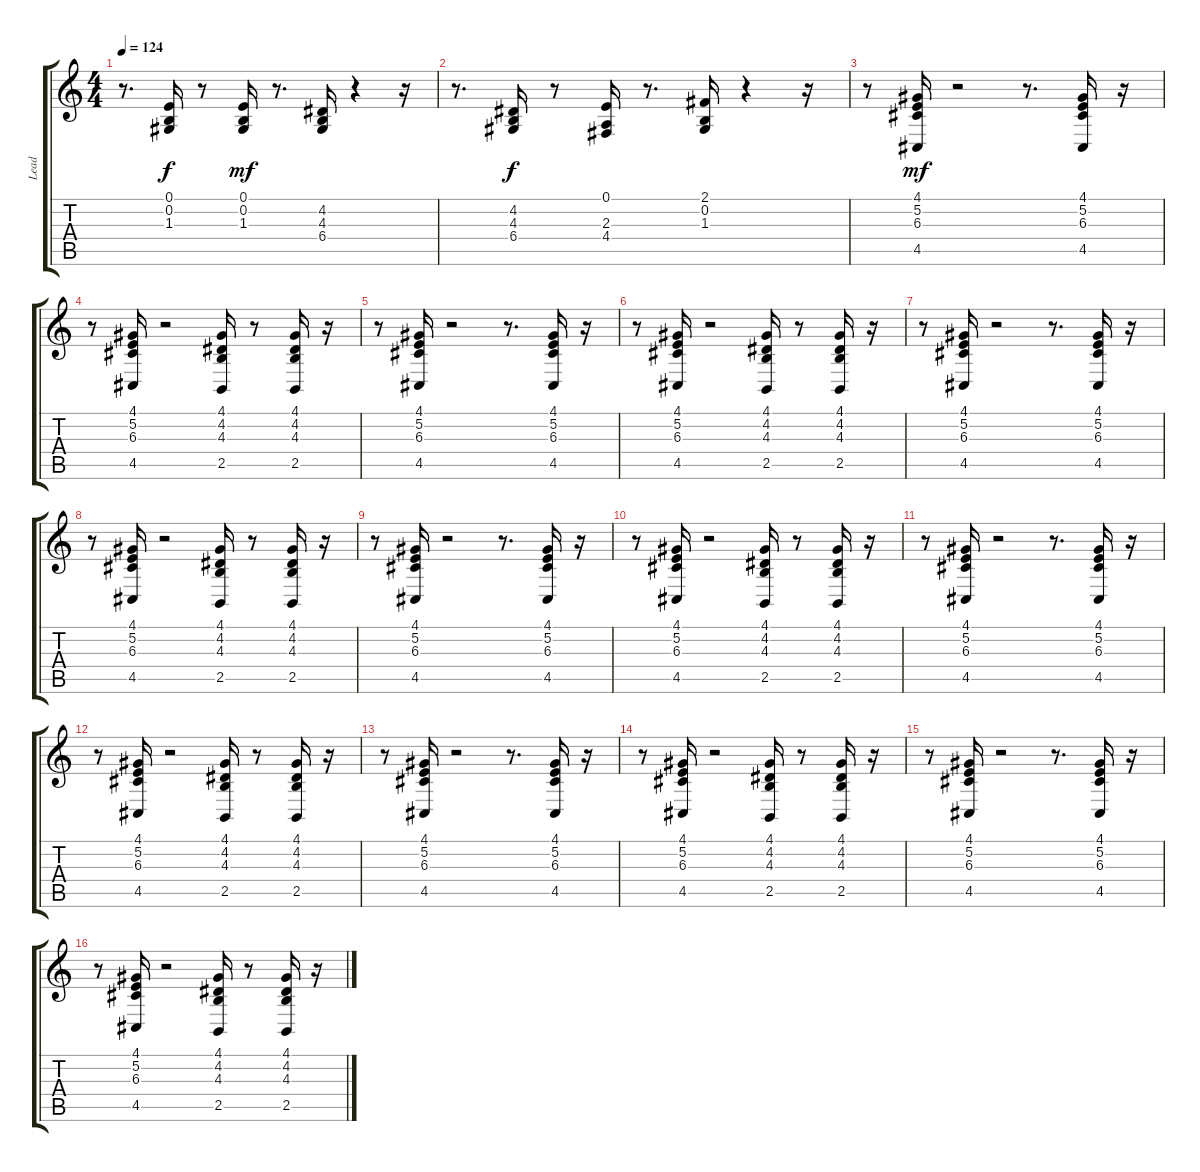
\track ("Lead" "Lead") {instrument lead8bassandlead}
\staff {score tabs}
\tuning (E4 B3 G3 D3 A2 E2) {hide}
\ts (4 4)
\tempo 124
\clef g2
\ks c
r.8{d dy f} (0.1 0.2 1.3).16 r.8 (0.1 0.2 1.3).16{dy mf} r.8{d} (4.2 4.3 6.4).16 r.4 r.16 |
r.8{d} (4.2 4.3 6.4).16{dy f} r.8 (0.1 2.3 4.4).16 r.8{d} (2.1 0.2 1.3).16 r.4 r.16 |
r.8 (4.1 5.2 6.3 4.5).16{dy mf} r.2 r.8{d} (4.1 5.2 6.3 4.5).16 r.16 |
r.8 (4.1 5.2 6.3 4.5).16 r.2 (4.1 4.2 4.3 2.5).16 r.8 (4.1 4.2 4.3 2.5).16 r.16 |
r.8 (4.1 5.2 6.3 4.5).16 r.2 r.8{d} (4.1 5.2 6.3 4.5).16 r.16 |
r.8 (4.1 5.2 6.3 4.5).16 r.2 (4.1 4.2 4.3 2.5).16 r.8 (4.1 4.2 4.3 2.5).16 r.16 |
r.8 (4.1 5.2 6.3 4.5).16 r.2 r.8{d} (4.1 5.2 6.3 4.5).16 r.16 |
r.8 (4.1 5.2 6.3 4.5).16 r.2 (4.1 4.2 4.3 2.5).16 r.8 (4.1 4.2 4.3 2.5).16 r.16 |
r.8 (4.1 5.2 6.3 4.5).16 r.2 r.8{d} (4.1 5.2 6.3 4.5).16 r.16 |
r.8 (4.1 5.2 6.3 4.5).16 r.2 (4.1 4.2 4.3 2.5).16 r.8 (4.1 4.2 4.3 2.5).16 r.16 |
r.8 (4.1 5.2 6.3 4.5).16 r.2 r.8{d} (4.1 5.2 6.3 4.5).16 r.16 |
r.8 (4.1 5.2 6.3 4.5).16 r.2 (4.1 4.2 4.3 2.5).16 r.8 (4.1 4.2 4.3 2.5).16 r.16 |
r.8 (4.1 5.2 6.3 4.5).16 r.2 r.8{d} (4.1 5.2 6.3 4.5).16 r.16 |
r.8 (4.1 5.2 6.3 4.5).16 r.2 (4.1 4.2 4.3 2.5).16 r.8 (4.1 4.2 4.3 2.5).16 r.16 |
r.8 (4.1 5.2 6.3 4.5).16 r.2 r.8{d} (4.1 5.2 6.3 4.5).16 r.16 |
r.8 (4.1 5.2 6.3 4.5).16 r.2 (4.1 4.2 4.3 2.5).16 r.8 (4.1 4.2 4.3 2.5).16 r.16
